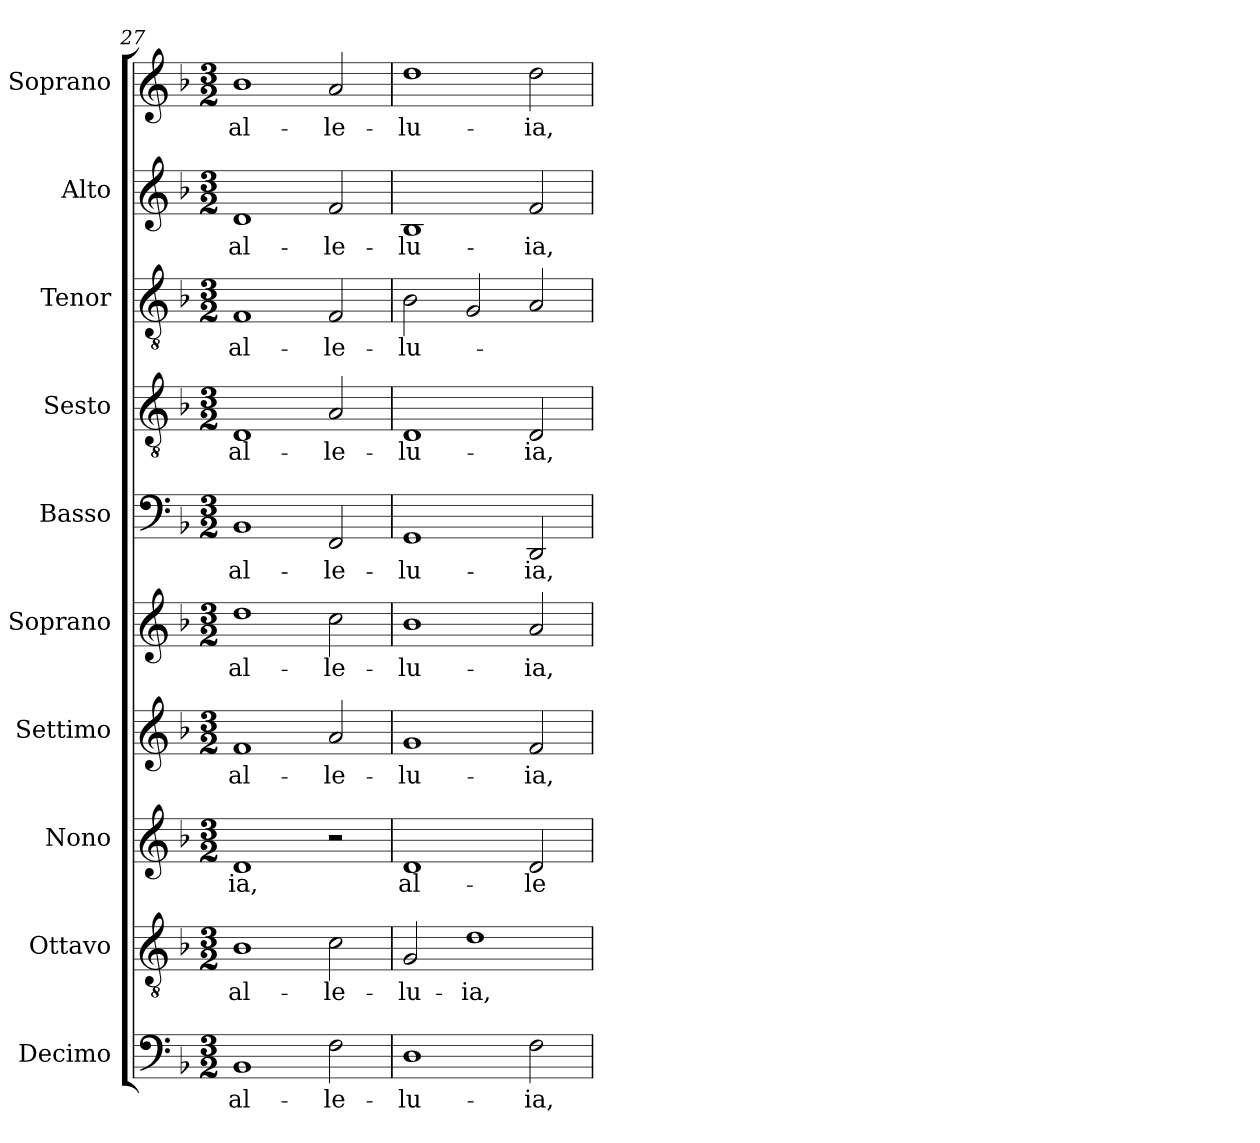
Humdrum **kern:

**kern	**text	**kern	**text	**kern	**text	**kern	**text	**kern	**text	**kern	**text	**kern	**text	**kern	**text	**kern	**text	**kern	**text
*part10	*part10	*part9	*part9	*part8	*part8	*part7	*part7	*part6	*part6	*part5	*part5	*part4	*part4	*part3	*part3	*part2	*part2	*part1	*part1
*staff10	*staff10	*staff9	*staff9	*staff8	*staff8	*staff7	*staff7	*staff6	*staff6	*staff5	*staff5	*staff4	*staff4	*staff3	*staff3	*staff2	*staff2	*staff1	*staff1
*I"Decimo	*	*I"Ottavo	*	*I"Nono	*	*I"Settimo	*	*I"Soprano	*	*I"Basso	*	*I"Sesto	*	*I"Tenor	*	*I"Alto	*	*I"Soprano	*
*I'Dc.	*	*I'Ot.	*	*I'N.	*	*I'St.	*	*I'S.	*	*I'B.	*	*I'Ss.	*	*I'T.	*	*I'A.	*	*I'S.	*
*clefF4	*	*clefGv2	*	*clefG2	*	*clefG2	*	*clefG2	*	*clefF4	*	*clefGv2	*	*clefGv2	*	*clefG2	*	*clefG2	*
*	*	*ITrd7c12	*	*	*	*	*	*	*	*	*	*ITrd7c12	*	*ITrd7c12	*	*	*	*	*
*k[b-]	*	*k[b-]	*	*k[b-]	*	*k[b-]	*	*k[b-]	*	*k[b-]	*	*k[b-]	*	*k[b-]	*	*k[b-]	*	*k[b-]	*
*F:	*	*F:	*	*F:	*	*F:	*	*F:	*	*F:	*	*F:	*	*F:	*	*F:	*	*F:	*
*M3/2	*	*M3/2	*	*M3/2	*	*M3/2	*	*M3/2	*	*M3/2	*	*M3/2	*	*M3/2	*	*M3/2	*	*M3/2	*
=27	=27	=27	=27	=27	=27	=27	=27	=27	=27	=27	=27	=27	=27	=27	=27	=27	=27	=27	=27
!	!LO:LY:b:color=#000000	!	!	!	!	!	!	!	!	!	!	!	!	!	!	!	!	!	!
!	!	!	!LO:LY:b:color=#000000	!	!	!	!	!	!	!	!	!	!	!	!	!	!	!	!
!	!	!	!	!	!LO:LY:b:color=#000000	!	!	!	!	!	!	!	!	!	!	!	!	!	!
!	!	!	!	!	!	!	!LO:LY:b:color=#000000	!	!	!	!	!	!	!	!	!	!	!	!
!	!	!	!	!	!	!	!	!	!LO:LY:b:color=#000000	!	!	!	!	!	!	!	!	!	!
!	!	!	!	!	!	!	!	!	!	!	!LO:LY:b:color=#000000	!	!	!	!	!	!	!	!
!	!	!	!	!	!	!	!	!	!	!	!	!	!LO:LY:b:color=#000000	!	!	!	!	!	!
!	!	!	!	!	!	!	!	!	!	!	!	!	!	!	!LO:LY:b:color=#000000	!	!	!	!
!	!	!	!	!	!	!	!	!	!	!	!	!	!	!	!	!	!LO:LY:b:color=#000000	!	!
!	!	!	!	!	!	!	!	!	!	!	!	!	!	!	!	!	!	!	!LO:LY:b:color=#000000
1BB-i	al-	1BB-i	al-	1di	-ia,	1fi	al-	1ddi	al-	1BB-i	al-	1DDi	al-	1FFi	al-	1di	al-	1b-i	al-
!	!LO:LY:b:color=#000000	!	!	!	!	!	!	!	!	!	!	!	!	!	!	!	!	!	!
!	!	!	!LO:LY:b:color=#000000	!	!	!	!	!	!	!	!	!	!	!	!	!	!	!	!
!	!	!	!	!	!	!	!LO:LY:b:color=#000000	!	!	!	!	!	!	!	!	!	!	!	!
!	!	!	!	!	!	!	!	!	!LO:LY:b:color=#000000	!	!	!	!	!	!	!	!	!	!
!	!	!	!	!	!	!	!	!	!	!	!LO:LY:b:color=#000000	!	!	!	!	!	!	!	!
!	!	!	!	!	!	!	!	!	!	!	!	!	!LO:LY:b:color=#000000	!	!	!	!	!	!
!	!	!	!	!	!	!	!	!	!	!	!	!	!	!	!LO:LY:b:color=#000000	!	!	!	!
!	!	!	!	!	!	!	!	!	!	!	!	!	!	!	!	!	!LO:LY:b:color=#000000	!	!
!	!	!	!	!	!	!	!	!	!	!	!	!	!	!	!	!	!	!	!LO:LY:b:color=#000000
2Fi\	-le-	2Ci\	-le-	2r	.	2ai/	-le-	2cci\	-le-	2FFi/	-le-	2AAi/	-le-	2FFi/	-le-	2fi/	-le-	2ai/	-le-
=28	=28	=28	=28	=28	=28	=28	=28	=28	=28	=28	=28	=28	=28	=28	=28	=28	=28	=28	=28
!	!LO:LY:b:color=#000000	!	!	!	!	!	!	!	!	!	!	!	!	!	!	!	!	!	!
!	!	!	!LO:LY:b:color=#000000	!	!	!	!	!	!	!	!	!	!	!	!	!	!	!	!
!	!	!	!	!	!LO:LY:b:color=#000000	!	!	!	!	!	!	!	!	!	!	!	!	!	!
!	!	!	!	!	!	!	!LO:LY:b:color=#000000	!	!	!	!	!	!	!	!	!	!	!	!
!	!	!	!	!	!	!	!	!	!LO:LY:b:color=#000000	!	!	!	!	!	!	!	!	!	!
!	!	!	!	!	!	!	!	!	!	!	!LO:LY:b:color=#000000	!	!	!	!	!	!	!	!
!	!	!	!	!	!	!	!	!	!	!	!	!	!LO:LY:b:color=#000000	!	!	!	!	!	!
!	!	!	!	!	!	!	!	!	!	!	!	!	!	!	!LO:LY:b:color=#000000	!	!	!	!
!	!	!	!	!	!	!	!	!	!	!	!	!	!	!	!	!	!LO:LY:b:color=#000000	!	!
!	!	!	!	!	!	!	!	!	!	!	!	!	!	!	!	!	!	!	!LO:LY:b:color=#000000
1Di	-lu-	2GGi/	-lu-	1di	al-	1gi	-lu-	1b-i	-lu-	1GGi	-lu-	1DDi	-lu-	2BB-i\	-lu-	1B-i	-lu-	1ddi	-lu-
!	!	!	!LO:LY:b:color=#000000	!	!	!	!	!	!	!	!	!	!	!	!	!	!	!	!
.	.	1Di	-ia,	.	.	.	.	.	.	.	.	.	.	2GGi/	.	.	.	.	.
!	!LO:LY:b:color=#000000	!	!	!	!	!	!	!	!	!	!	!	!	!	!	!	!	!	!
!	!	!	!	!	!LO:LY:b:color=#000000	!	!	!	!	!	!	!	!	!	!	!	!	!	!
!	!	!	!	!	!	!	!LO:LY:b:color=#000000	!	!	!	!	!	!	!	!	!	!	!	!
!	!	!	!	!	!	!	!	!	!LO:LY:b:color=#000000	!	!	!	!	!	!	!	!	!	!
!	!	!	!	!	!	!	!	!	!	!	!LO:LY:b:color=#000000	!	!	!	!	!	!	!	!
!	!	!	!	!	!	!	!	!	!	!	!	!	!LO:LY:b:color=#000000	!	!	!	!	!	!
!	!	!	!	!	!	!	!	!	!	!	!	!	!	!	!	!	!LO:LY:b:color=#000000	!	!
!	!	!	!	!	!	!	!	!	!	!	!	!	!	!	!	!	!	!	!LO:LY:b:color=#000000
2Fi\	-ia,	.	.	2di/	-le-	2fi/	-ia,	2ai/	-ia,	2DDi/	-ia,	2DDi/	-ia,	2AAi/	.	2fi/	-ia,	2ddi\	-ia,
=	=	=	=	=	=	=	=	=	=	=	=	=	=	=	=	=	=	=	=
*-	*-	*-	*-	*-	*-	*-	*-	*-	*-	*-	*-	*-	*-	*-	*-	*-	*-	*-	*-
